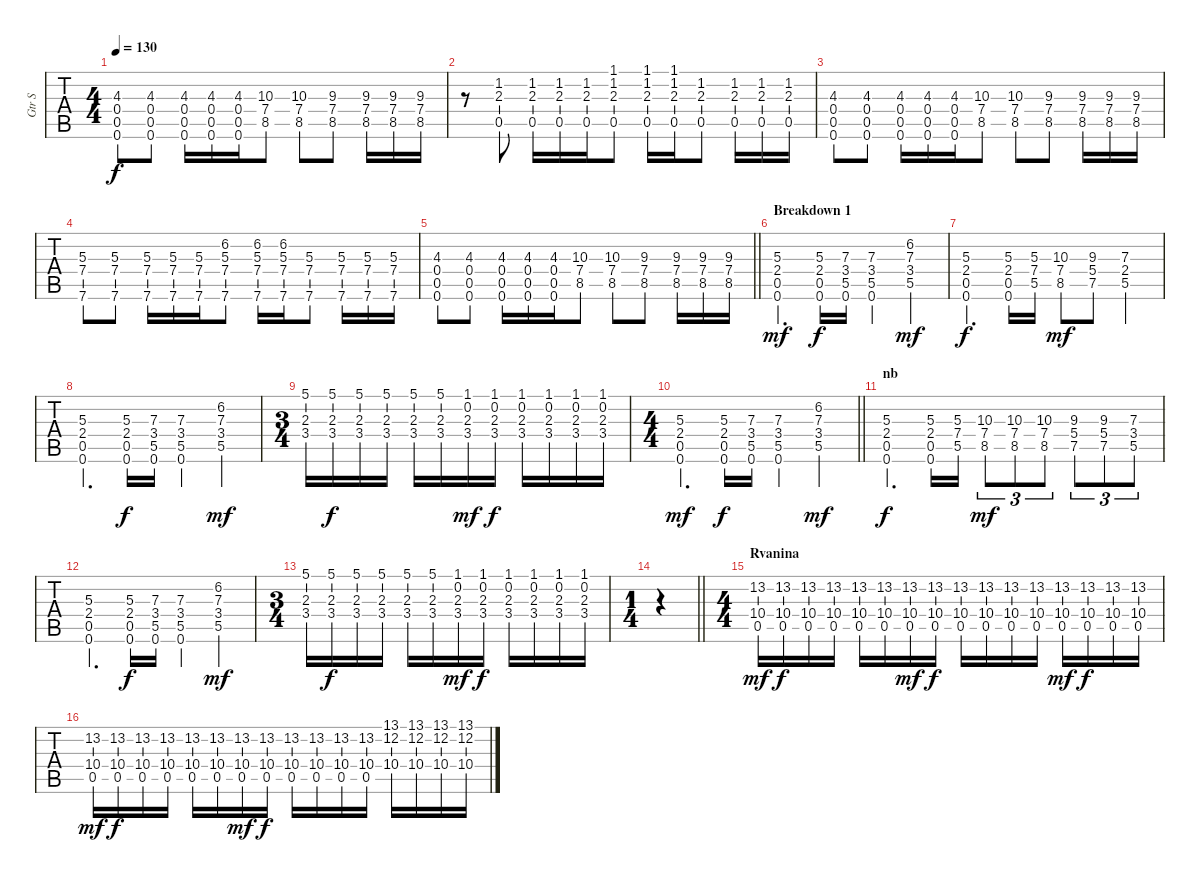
\track ("Gtr S" "Gtr S") {instrument overdrivenguitar}
\staff {tabs}
\tuning (E4 B3 G3 D3 A2 D2) {hide}
\voice
\ts (4 4)
\tempo 130
\clef g2
\ks c
(4.3 0.4 0.5{ac} 0.6{ac}).8{dy f} (4.3 0.4 0.5 0.6).8 (4.3 0.4 0.5 0.6).16 (4.3 0.4 0.5 0.6).16 (4.3 0.4 0.5 0.6{ac}).16 (10.3 7.4{ac} 8.5{ac}).8 (10.3 7.4 8.5).8 (9.3{ac} 7.4{ac} 8.5).8 (9.3 7.4 8.5).16 (9.3 7.4 8.5).16 (9.3 7.4 8.5).16 |
r.8 (1.2 2.3 0.5).8 (1.2 2.3 0.5).16 (1.2 2.3 0.5).16 (1.2 2.3 0.5).16 (1.1 1.2 2.3 0.5{ac}).8 (1.1 1.2 2.3 0.5).16 (1.1 1.2 2.3 0.5).16 (1.2 2.3 0.5{ac}).8 (1.2 2.3 0.5).16 (1.2 2.3 0.5).16 (1.2 2.3 0.5).16 |
(4.3 0.4 0.5{ac} 0.6{ac}).8 (4.3 0.4 0.5 0.6).8 (4.3 0.4 0.5 0.6).16 (4.3 0.4 0.5 0.6).16 (4.3 0.4 0.5 0.6{ac}).16 (10.3 7.4{ac} 8.5{ac}).8 (10.3 7.4 8.5).8 (9.3{ac} 7.4{ac} 8.5).8 (9.3 7.4 8.5).16 (9.3 7.4 8.5).16 (9.3 7.4 8.5).16 |
(5.3 7.4 7.6).8 (5.3 7.4 7.6).8 (5.3 7.4 7.6).16 (5.3 7.4 7.6).16 (5.3 7.4 7.6).16 (6.2 5.3 7.4 7.6).8 (6.2 5.3 7.4 7.6).16 (6.2 5.3 7.4 7.6).16 (5.3 7.4 7.6).8 (5.3 7.4 7.6).16 (5.3 7.4 7.6).16 (5.3 7.4 7.6).16 |
\barLineRight lightlight
(4.3 0.4 0.5{ac} 0.6{ac}).8 (4.3 0.4 0.5 0.6).8 (4.3 0.4 0.5 0.6).16 (4.3 0.4 0.5 0.6).16 (4.3 0.4 0.5 0.6{ac}).16 (10.3 7.4{ac} 8.5{ac}).8 (10.3 7.4 8.5).8 (9.3{ac} 7.4{ac} 8.5).8 (9.3 7.4 8.5).16 (9.3 7.4 8.5).16 (9.3 7.4 8.5).16 |
\section ("" "Breakdown 1")
(5.3{ac} 2.4{ac} 0.5{ac} 0.6{ac}).4{d dy mf} (5.3 2.4 0.5 0.6).16{dy f} (7.3 3.4 5.5 0.6).16 (7.3 3.4 5.5 0.6).4 (6.2{ac} 7.3{ac} 3.4{ac} 5.5{ac}).4{dy mf} |
(5.3 2.4 0.5 0.6).4{d dy f} (5.3 2.4 0.5 0.6).16 (5.3 7.4 5.5).16 (10.3{ac} 7.4{ac} 8.5{ac}).8{dy mf} (9.3{ac} 5.4{ac} 7.5{ac}).8 (7.3{ac} 2.4{ac} 5.5{ac}).4 |
(5.3{ac} 2.4{ac} 0.5{ac} 0.6{ac}).4{d} (5.3 2.4 0.5 0.6).16{dy f} (7.3 3.4 5.5 0.6).16 (7.3 3.4 5.5 0.6).4 (6.2{ac} 7.3{ac} 3.4{ac} 5.5{ac}).4{dy mf} |
\ts (3 4)
(5.1{ac} 2.3{ac} 3.4{ac}).16 (5.1 2.3 3.4).16{dy f} (5.1 2.3 3.4).16 (5.1 2.3 3.4).16 (5.1 2.3 3.4).16 (5.1 2.3 3.4).16 (1.1{ac} 0.2{ac} 2.3{ac} 3.4{ac}).16{dy mf} (1.1 0.2 2.3 3.4).16{dy f} (1.1 0.2 2.3 3.4).16 (1.1 0.2 2.3 3.4).16 (1.1 0.2 2.3 3.4).16 (1.1 0.2 2.3 3.4).16 |
\ts (4 4)
\barLineRight lightlight
(5.3{ac} 2.4{ac} 0.5{ac} 0.6{ac}).4{d dy mf} (5.3 2.4 0.5 0.6).16{dy f} (7.3 3.4 5.5 0.6).16 (7.3 3.4 5.5 0.6).4 (6.2{ac} 7.3{ac} 3.4{ac} 5.5{ac}).4{dy mf} |
\section ("" "nb")
(5.3 2.4 0.5 0.6).4{d dy f} (5.3 2.4 0.5 0.6).16 (5.3 7.4 5.5).16 (10.3{ac} 7.4{ac} 8.5{ac}).8{tu (3 2) dy mf} (10.3{ac} 7.4{ac} 8.5{ac}).8{tu (3 2)} (10.3{ac} 7.4{ac} 8.5{ac}).8{tu (3 2)} (9.3{ac} 5.4{ac} 7.5{ac}).8{tu (3 2)} (9.3{ac} 5.4{ac} 7.5{ac}).8{tu (3 2)} (7.3{ac} 3.4{ac} 5.5{ac}).8{tu (3 2)} |
(5.3{ac} 2.4{ac} 0.5{ac} 0.6{ac}).4{d} (5.3 2.4 0.5 0.6).16{dy f} (7.3 3.4 5.5 0.6).16 (7.3 3.4 5.5 0.6).4 (6.2{ac} 7.3{ac} 3.4{ac} 5.5{ac}).4{dy mf} |
\ts (3 4)
(5.1{ac} 2.3{ac} 3.4{ac}).16 (5.1 2.3 3.4).16{dy f} (5.1 2.3 3.4).16 (5.1 2.3 3.4).16 (5.1 2.3 3.4).16 (5.1 2.3 3.4).16 (1.1{ac} 0.2{ac} 2.3{ac} 3.4{ac}).16{dy mf} (1.1 0.2 2.3 3.4).16{dy f} (1.1 0.2 2.3 3.4).16 (1.1 0.2 2.3 3.4).16 (1.1 0.2 2.3 3.4).16 (1.1 0.2 2.3 3.4).16 |
\ts (1 4)
\barLineRight lightlight
r.4 |
\ts (4 4)
\section ("" "Rvanina")
(13.2{ac} 10.4{ac} 0.5{ac}).16{dy mf} (13.2 10.4 0.5).16{dy f} (13.2 10.4 0.5).16 (13.2 10.4 0.5).16 (13.2 10.4 0.5).16 (13.2 10.4 0.5).16 (13.2{ac} 10.4{ac} 0.5{ac}).16{dy mf} (13.2 10.4 0.5).16{dy f} (13.2 10.4 0.5).16 (13.2 10.4 0.5).16 (13.2 10.4 0.5).16 (13.2 10.4 0.5).16 (13.2{ac} 10.4{ac} 0.5{ac}).16{dy mf} (13.2 10.4 0.5).16{dy f} (13.2 10.4 0.5).16 (13.2 10.4 0.5).16 |
(13.2{ac} 10.4{ac} 0.5{ac}).16{dy mf} (13.2 10.4 0.5).16{dy f} (13.2 10.4 0.5).16 (13.2 10.4 0.5).16 (13.2 10.4 0.5).16 (13.2 10.4 0.5).16 (13.2{ac} 10.4{ac} 0.5{ac}).16{dy mf} (13.2 10.4 0.5).16{dy f} (13.2 10.4 0.5).16 (13.2 10.4 0.5).16 (13.2 10.4 0.5).16 (13.2 10.4 0.5).16 (13.1 12.2 10.4).16 (13.1 12.2 10.4).16 (13.1 12.2 10.4).16 (13.1 12.2 10.4).16
\voice
\clef g2
\ottava regular
\simile none
\ks c
|
|
|
|
\barLineRight lightlight
|
|
|
|
|
\barLineRight lightlight
|
|
|
|
\barLineRight lightlight
r.4 |
|
